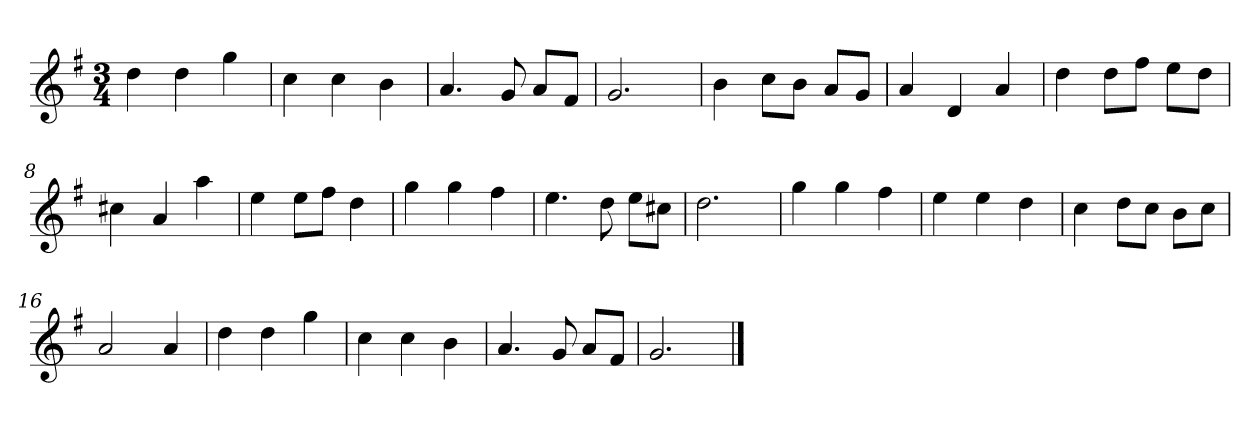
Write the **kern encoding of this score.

**kern
*part1
*staff1
*k[f#]
*M3/4
*MM120
=1
4dd
4dd
4gg
=2
4cc
4cc
4b
=3
4.a
8g
8aL
8f#J
=4
2.g
=5
4b
8ccL
8bJ
8aL
8gJ
=6
4a
4d
4a
=7
4dd
8ddL
8ff#J
8eeL
8ddJ
=8
4cc#X
4a
4aa
=9
4ee
8eeL
8ff#J
4dd
=10
4gg
4gg
4ff#
=11
4.ee
8dd
8eeL
8cc#XJ
=12
2.dd
=13
4gg
4gg
4ff#
=14
4ee
4ee
4dd
=15
4cc
8ddL
8ccJ
8bL
8ccJ
=16
2a
4a
=17
4dd
4dd
4gg
=18
4cc
4cc
4b
=19
4.a
8g
8aL
8f#J
=20
2.g
==
*-
